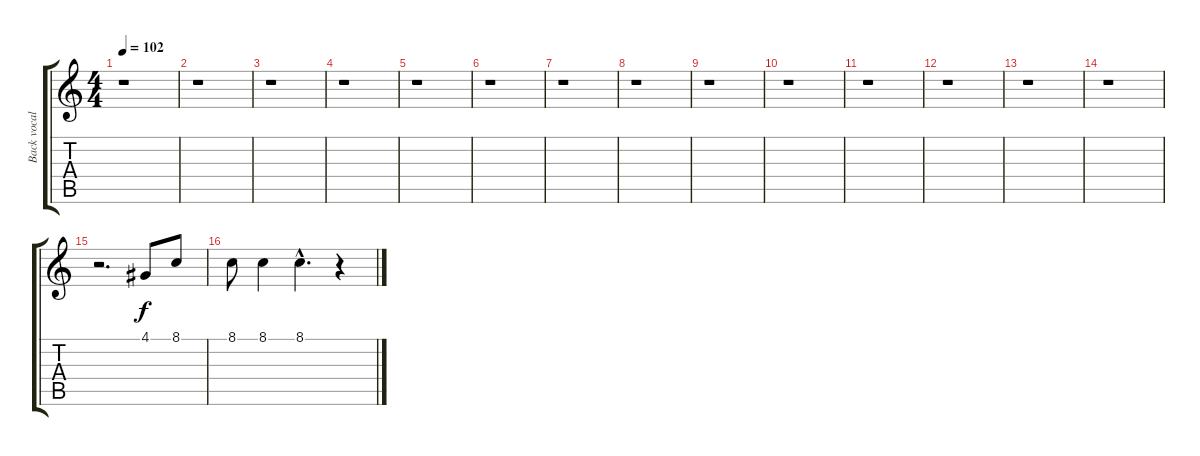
\track ("Back vocals 3" "Back vocal") {instrument choiraahs}
\staff {score tabs}
\tuning (E4 B3 G3 D3 A2 E2) {hide}
\ts (4 4)
\tempo 102
\clef g2
\ks c
r.1{dy f} |
r.1 |
r.1 |
r.1 |
r.1 |
r.1 |
r.1 |
r.1 |
r.1 |
r.1 |
r.1 |
r.1 |
r.1 |
r.1 |
r.2{d} 4.1.8{instrument violin} 8.1.8 |
8.1.8 8.1.4 8.1{hac}.4{d} r.4
